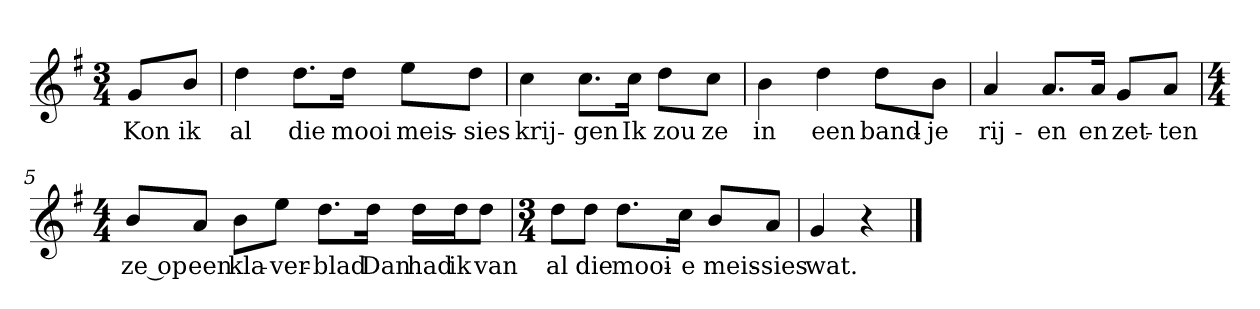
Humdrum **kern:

**kern	**text
*part1	*part1
*staff1	*staff1
*clefG2	*
*k[f#]	*
*G:	*
*M3/4	*
*MM120	*
=	=
8g/L	Kon
8b/J	ik
=1	=1
4dd	al
8.dd\L	die
16dd\Jk	mooi
8ee\L	meis-
8dd\J	-sies
=2	=2
4cc	krij-
8.cc\L	-gen
16cc\Jk	Ik
8dd\L	zou
8cc\J	ze
=3	=3
4b	in
4dd	een
8dd\L	band-
8b\J	-je
=4	=4
4a	rij-
8.a/L	-en
16a/Jk	en
8g/L	zet-
8a/J	-ten
=5	=5
*M4/4	*
8b/L	ze op
8a/J	een
8b\L	kla-
8ee\J	-ver-
8.dd\L	-blad
16dd\Jk	Dan
16dd\LL	had
16dd\J	ik
8dd\J	van
=6	=6
*M3/4	*
8dd\L	al
8dd\J	die
8.dd\L	mooi-
16cc\Jk	-e
8b/L	meis-
8a/J	-sies
=7	=7
4g	wat.
4r	.
==	==
*-	*-
